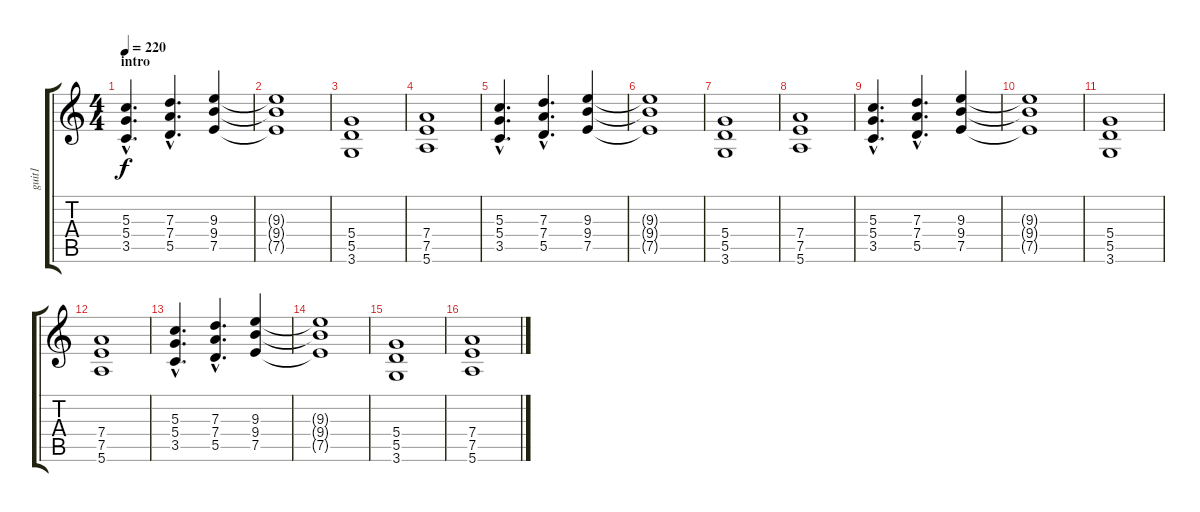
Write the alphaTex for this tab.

\track ("guit1" "guit1") {instrument distortionguitar}
\staff {score tabs}
\tuning (E4 B3 G3 D3 A2 E2) {hide}
\ts (4 4)
\section ("" "intro")
\tempo 220
\clef g2
\ks c
(5.3{hac} 5.4{hac} 3.5{hac}).4{d dy f instrument distortionguitar} (7.3{hac} 7.4{hac} 5.5{hac}).4{d} (9.3 9.4 7.5).4 |
(9.3{t} 9.4{t} 7.5{t}).1 |
(5.4 5.5 3.6).1 |
(7.4 7.5 5.6).1 |
(5.3{hac} 5.4{hac} 3.5{hac}).4{d} (7.3{hac} 7.4{hac} 5.5{hac}).4{d} (9.3 9.4 7.5).4 |
(9.3{t} 9.4{t} 7.5{t}).1 |
(5.4 5.5 3.6).1 |
(7.4 7.5 5.6).1 |
(5.3{hac} 5.4{hac} 3.5{hac}).4{d} (7.3{hac} 7.4{hac} 5.5{hac}).4{d} (9.3 9.4 7.5).4 |
(9.3{t} 9.4{t} 7.5{t}).1 |
(5.4 5.5 3.6).1 |
(7.4 7.5 5.6).1 |
(5.3{hac} 5.4{hac} 3.5{hac}).4{d} (7.3{hac} 7.4{hac} 5.5{hac}).4{d} (9.3 9.4 7.5).4 |
(9.3{t} 9.4{t} 7.5{t}).1 |
(5.4 5.5 3.6).1 |
(7.4 7.5 5.6).1
